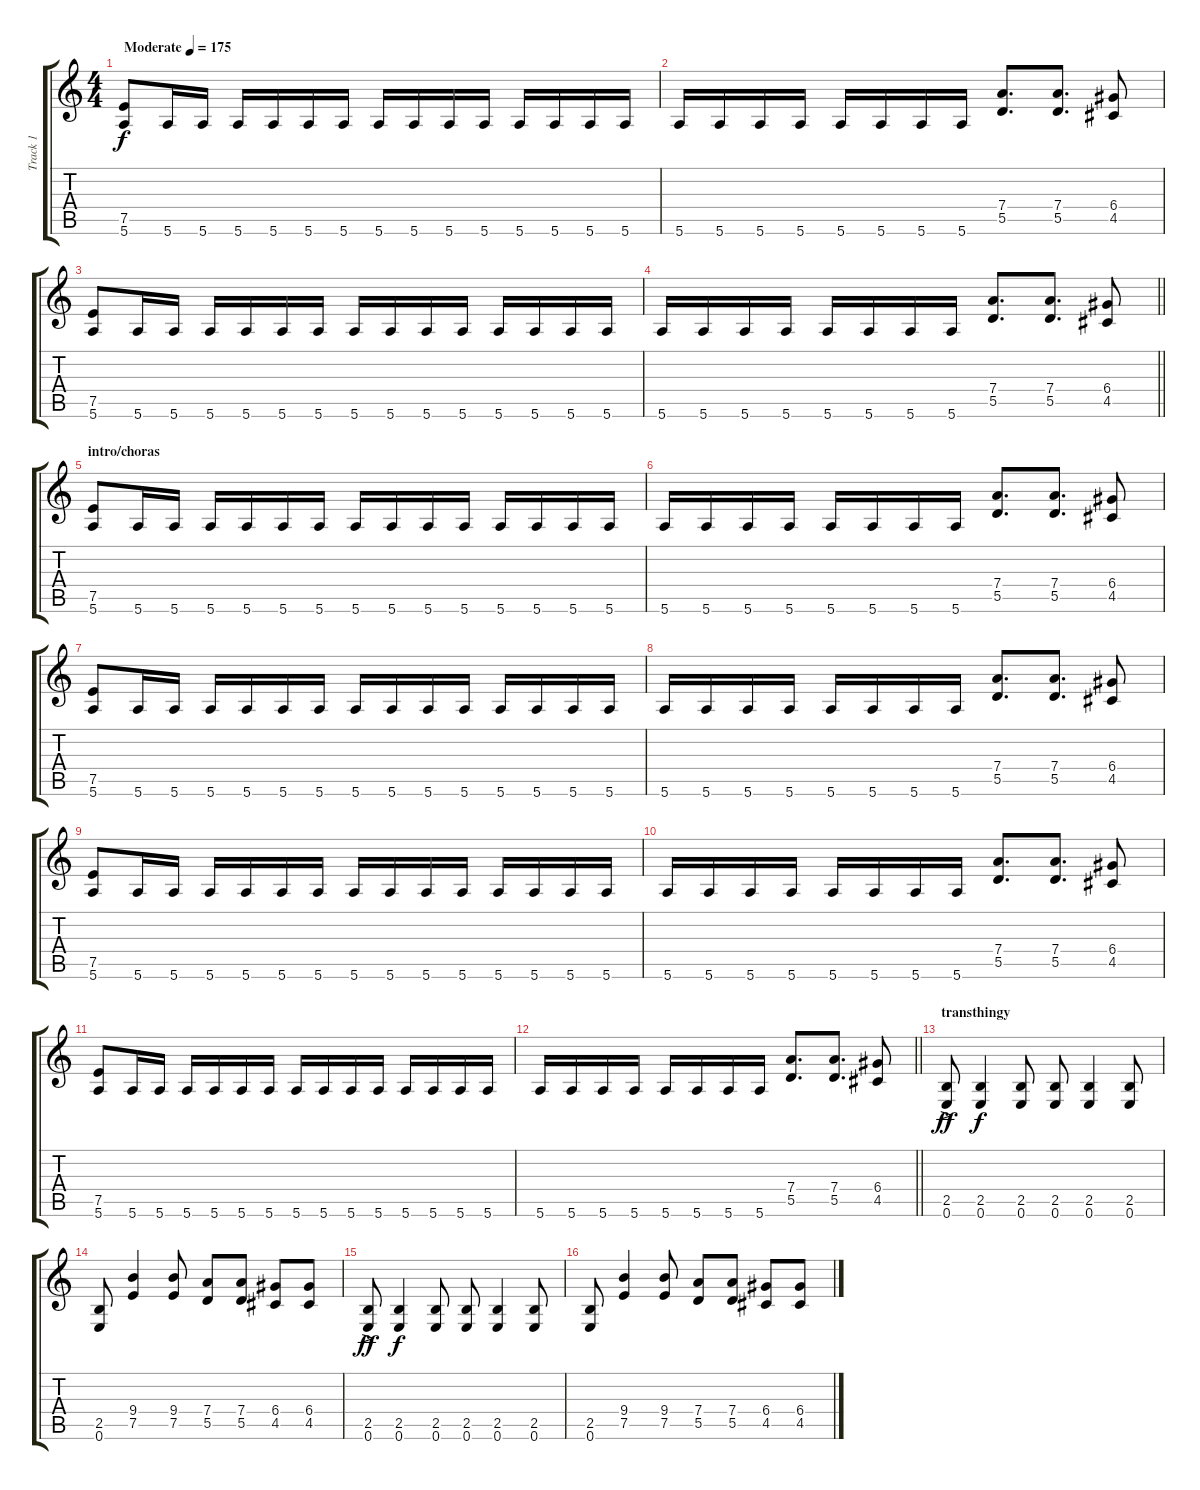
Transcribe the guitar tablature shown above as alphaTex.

\track ("Track 1" "Track 1") {instrument distortionguitar}
\staff {score tabs}
\tuning (E4 B3 G3 D3 A2 E2) {hide}
\ts (4 4)
\tempo (175 "Moderate")
\clef g2
\ks c
(7.5 5.6).8{dy f instrument distortionguitar} 5.6.16 5.6.16 5.6.16 5.6.16 5.6.16 5.6.16 5.6.16 5.6.16 5.6.16 5.6.16 5.6.16 5.6.16 5.6.16 5.6.16 |
5.6.16 5.6.16 5.6.16 5.6.16 5.6.16 5.6.16 5.6.16 5.6.16 (7.4 5.5).8{d} (7.4 5.5).8{d} (6.4 4.5).8 |
(7.5 5.6).8 5.6.16 5.6.16 5.6.16 5.6.16 5.6.16 5.6.16 5.6.16 5.6.16 5.6.16 5.6.16 5.6.16 5.6.16 5.6.16 5.6.16 |
\barLineRight lightlight
5.6.16 5.6.16 5.6.16 5.6.16 5.6.16 5.6.16 5.6.16 5.6.16 (7.4 5.5).8{d} (7.4 5.5).8{d} (6.4 4.5).8 |
\section ("" "intro/choras")
(7.5 5.6).8 5.6.16 5.6.16 5.6.16 5.6.16 5.6.16 5.6.16 5.6.16 5.6.16 5.6.16 5.6.16 5.6.16 5.6.16 5.6.16 5.6.16 |
5.6.16 5.6.16 5.6.16 5.6.16 5.6.16 5.6.16 5.6.16 5.6.16 (7.4 5.5).8{d} (7.4 5.5).8{d} (6.4 4.5).8 |
(7.5 5.6).8 5.6.16 5.6.16 5.6.16 5.6.16 5.6.16 5.6.16 5.6.16 5.6.16 5.6.16 5.6.16 5.6.16 5.6.16 5.6.16 5.6.16 |
5.6.16 5.6.16 5.6.16 5.6.16 5.6.16 5.6.16 5.6.16 5.6.16 (7.4 5.5).8{d} (7.4 5.5).8{d} (6.4 4.5).8 |
(7.5 5.6).8 5.6.16 5.6.16 5.6.16 5.6.16 5.6.16 5.6.16 5.6.16 5.6.16 5.6.16 5.6.16 5.6.16 5.6.16 5.6.16 5.6.16 |
5.6.16 5.6.16 5.6.16 5.6.16 5.6.16 5.6.16 5.6.16 5.6.16 (7.4 5.5).8{d} (7.4 5.5).8{d} (6.4 4.5).8 |
(7.5 5.6).8 5.6.16 5.6.16 5.6.16 5.6.16 5.6.16 5.6.16 5.6.16 5.6.16 5.6.16 5.6.16 5.6.16 5.6.16 5.6.16 5.6.16 |
\barLineRight lightlight
5.6.16 5.6.16 5.6.16 5.6.16 5.6.16 5.6.16 5.6.16 5.6.16 (7.4 5.5).8{d} (7.4 5.5).8{d} (6.4 4.5).8 |
\section ("" "transthingy")
(2.5{ac} 0.6{ac}).8{dy ff} (2.5 0.6).4{dy f} (2.5 0.6).8 (2.5 0.6).8 (2.5 0.6).4 (2.5 0.6).8 |
(2.5 0.6).8 (9.4 7.5).4 (9.4 7.5).8 (7.4 5.5).8 (7.4 5.5).8 (6.4 4.5).8 (6.4 4.5).8 |
(2.5{ac} 0.6{ac}).8{dy ff} (2.5 0.6).4{dy f} (2.5 0.6).8 (2.5 0.6).8 (2.5 0.6).4 (2.5 0.6).8 |
(2.5 0.6).8 (9.4 7.5).4 (9.4 7.5).8 (7.4 5.5).8 (7.4 5.5).8 (6.4 4.5).8 (6.4 4.5).8
